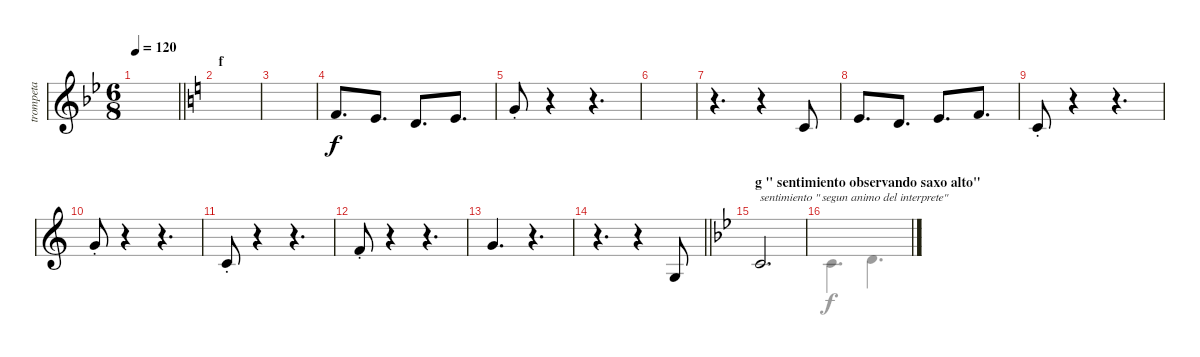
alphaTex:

\track ("trompeta" "trompeta") {instrument trumpet}
\staff {score}
\tuning (E4 B3 G3 D3 A2 E2) {hide}
\voice
\ts (6 8)
\tempo 120
\clef g2
\barLineRight lightlight
\ks bb
|
\section ("" "f")
\ks c
|
|
6.2.8{d} 5.2.8{d} 3.2.8{d} 5.2.8{d} |
3.1{st}.8 r.4 r.4{d} |
|
r.4{d} r.4 5.3.8 |
5.2.8{d} 3.2.8{d} 5.2.8{d} 6.2.8{d} |
1.2{st}.8 r.4 r.4{d} |
3.1{st}.8 r.4 r.4{d} |
1.2{st}.8 r.4 r.4{d} |
6.2{st}.8 r.4 r.4{d} |
3.1.4{d} r.4{d} |
\barLineRight lightlight
r.4{d} r.4 5.4.8 |
\section ("" "g \" sentimiento observando saxo alto\"")
\ks bb
5.3.2{d txt "sentimiento \" segun animo del interprete\""} |
\voice
\clef g2
\ottava regular
\simile none
\barLineRight lightlight
\ks bb
|
\ks c
|
|
|
|
|
|
|
|
|
|
|
|
\barLineRight lightlight
|
\ks bb
|
5.3.4{d} 3.2.4{d}
